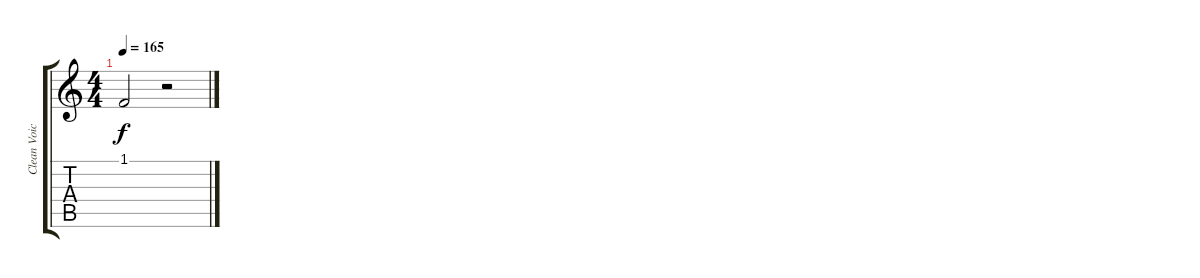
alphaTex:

\track ("Clean Voice" "Clean Voic") {instrument flute}
\staff {score tabs}
\tuning (E4 B3 G3 D3 A2 E2) {hide}
\ts (4 4)
\tempo 165
\clef g2
\ks c
1.1{t}.2{dy f} r.2
